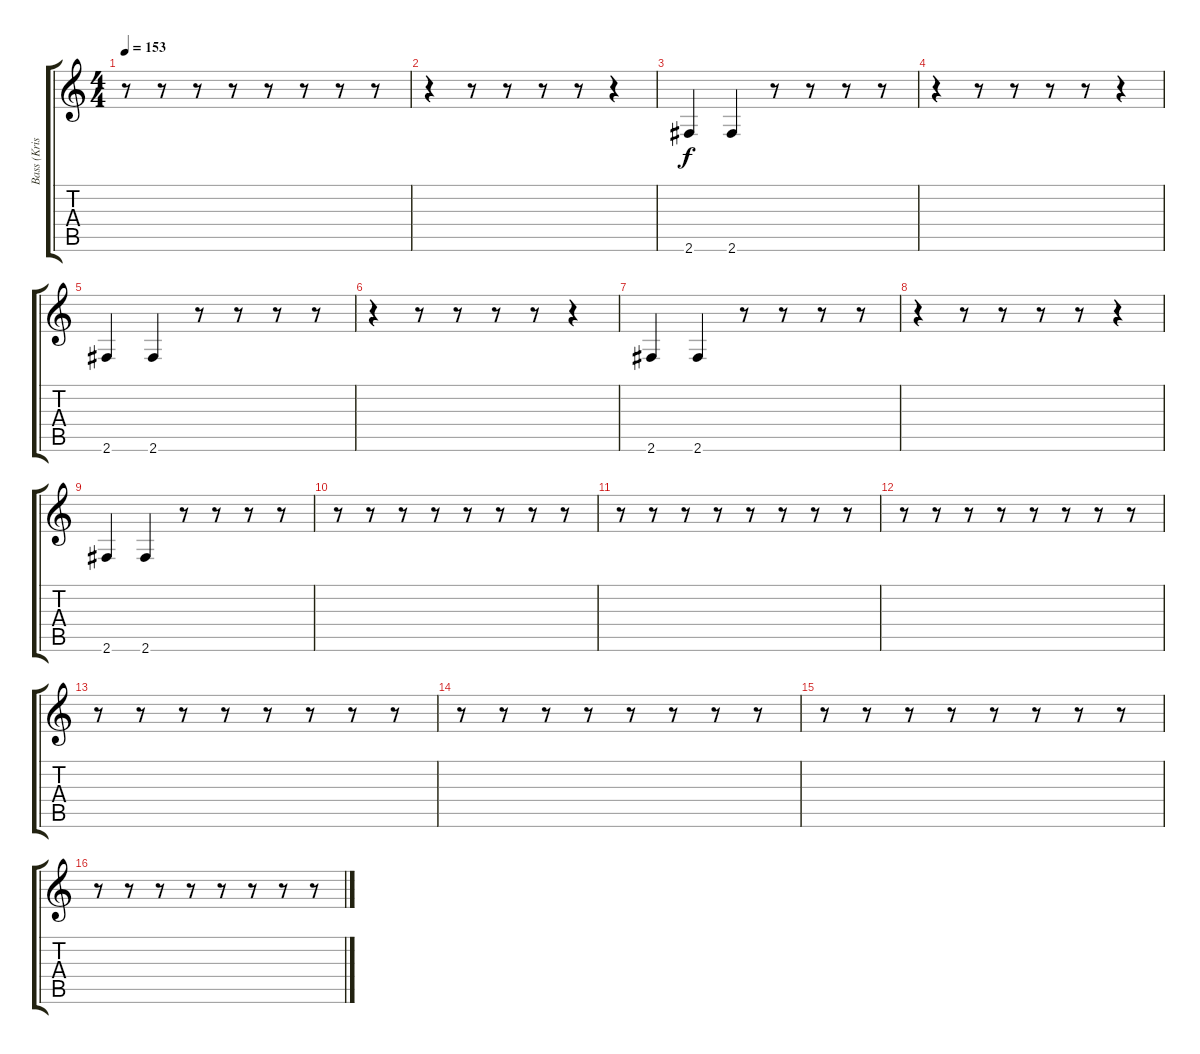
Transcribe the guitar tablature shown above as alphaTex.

\track ("Bass (Krist)" "Bass (Kris") {instrument electricbasspick}
\staff {score tabs}
\tuning (E4 B3 G3 D3 A2 E2) {hide}
\ts (4 4)
\tempo 153
\clef g2
\ks c
r.8{dy f} r.8 r.8 r.8 r.8 r.8 r.8 r.8 |
r.4 r.8 r.8 r.8 r.8 r.4 |
2.6.4 2.6.4 r.8 r.8 r.8 r.8 |
r.4 r.8 r.8 r.8 r.8 r.4 |
2.6.4 2.6.4 r.8 r.8 r.8 r.8 |
r.4 r.8 r.8 r.8 r.8 r.4 |
2.6.4 2.6.4 r.8 r.8 r.8 r.8 |
r.4 r.8 r.8 r.8 r.8 r.4 |
2.6.4 2.6.4 r.8 r.8 r.8 r.8 |
r.8 r.8 r.8 r.8 r.8 r.8 r.8 r.8 |
r.8 r.8 r.8 r.8 r.8 r.8 r.8 r.8 |
r.8 r.8 r.8 r.8 r.8 r.8 r.8 r.8 |
r.8 r.8 r.8 r.8 r.8 r.8 r.8 r.8 |
r.8 r.8 r.8 r.8 r.8 r.8 r.8 r.8 |
r.8 r.8 r.8 r.8 r.8 r.8 r.8 r.8 |
r.8 r.8 r.8 r.8 r.8 r.8 r.8 r.8
